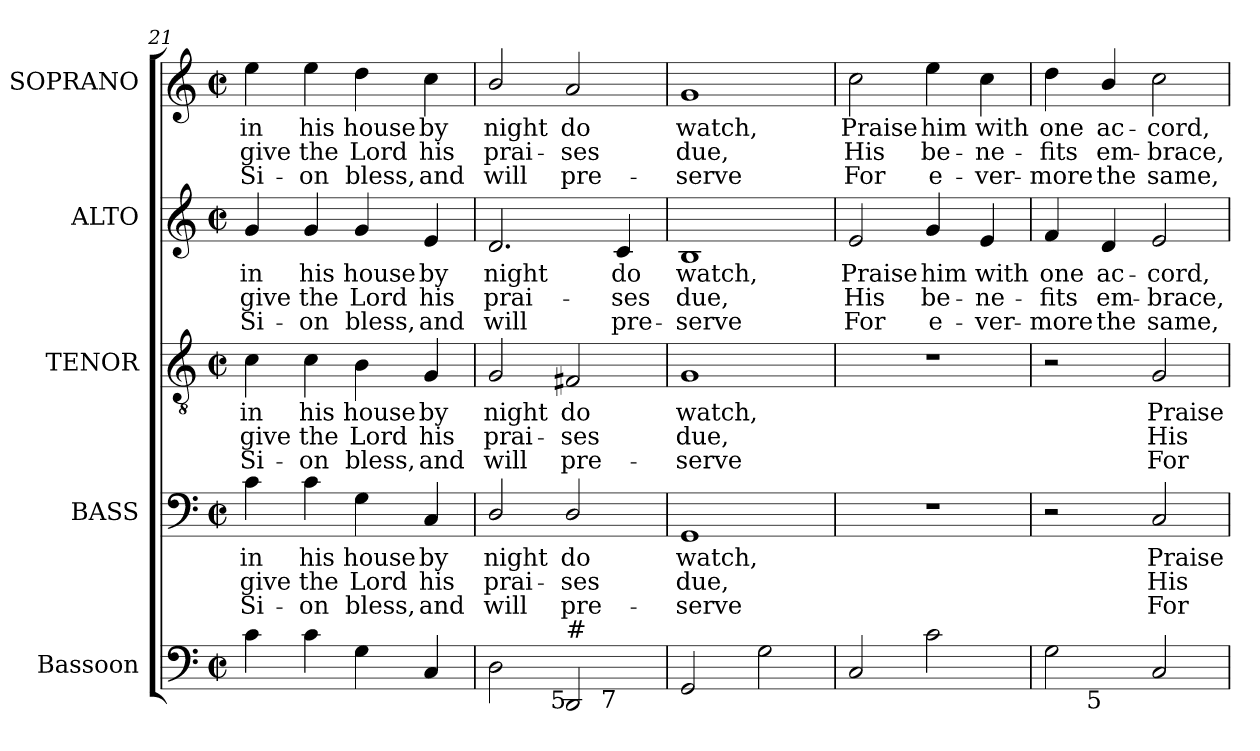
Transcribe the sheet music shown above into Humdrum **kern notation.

**kern	**kern	**text	**text	**text	**kern	**text	**text	**text	**kern	**text	**text	**text	**kern	**text	**text	**text
*part5	*part4	*part4	*part4	*part4	*part3	*part3	*part3	*part3	*part2	*part2	*part2	*part2	*part1	*part1	*part1	*part1
*staff5	*staff4	*staff4	*staff4	*staff4	*staff3	*staff3	*staff3	*staff3	*staff2	*staff2	*staff2	*staff2	*staff1	*staff1	*staff1	*staff1
*I"Bassoon	*I"BASS	*	*	*	*I"TENOR	*	*	*	*I"ALTO	*	*	*	*I"SOPRANO	*	*	*
*I'Bsn.	*I'B.	*	*	*	*I'T.	*	*	*	*I'A.	*	*	*	*I'S.	*	*	*
*clefF4	*clefF4	*	*	*	*clefGv2	*	*	*	*clefG2	*	*	*	*clefG2	*	*	*
*	*	*	*	*	*ITrd7c12	*	*	*	*	*	*	*	*	*	*	*
*k[]	*k[]	*	*	*	*k[]	*	*	*	*k[]	*	*	*	*k[]	*	*	*
*C:	*C:	*	*	*	*C:	*	*	*	*C:	*	*	*	*C:	*	*	*
*M2/2	*M2/2	*	*	*	*M2/2	*	*	*	*M2/2	*	*	*	*M2/2	*	*	*
*met(c|)	*met(c|)	*	*	*	*met(c|)	*	*	*	*met(c|)	*	*	*	*met(c|)	*	*	*
=21	=21	=21	=21	=21	=21	=21	=21	=21	=21	=21	=21	=21	=21	=21	=21	=21
!	!	!LO:LY:b:color=#000000	!LO:LY:b:color=#000000	!LO:LY:b:color=#000000	!	!	!	!	!	!	!	!	!	!	!	!
!	!	!	!	!	!	!LO:LY:b:color=#000000	!LO:LY:b:color=#000000	!LO:LY:b:color=#000000	!	!	!	!	!	!	!	!
!	!	!	!	!	!	!	!	!	!	!LO:LY:b:color=#000000	!LO:LY:b:color=#000000	!LO:LY:b:color=#000000	!	!	!	!
!	!	!	!	!	!	!	!	!	!	!	!	!	!	!LO:LY:b:color=#000000	!LO:LY:b:color=#000000	!LO:LY:b:color=#000000
4ci\	4ci\	in	give	Si-	4Ci\	in	give	Si-	4gi/	in	give	Si-	4eei\	in	give	Si-
!	!	!LO:LY:b:color=#000000	!LO:LY:b:color=#000000	!LO:LY:b:color=#000000	!	!	!	!	!	!	!	!	!	!	!	!
!	!	!	!	!	!	!LO:LY:b:color=#000000	!LO:LY:b:color=#000000	!LO:LY:b:color=#000000	!	!	!	!	!	!	!	!
!	!	!	!	!	!	!	!	!	!	!LO:LY:b:color=#000000	!LO:LY:b:color=#000000	!LO:LY:b:color=#000000	!	!	!	!
!	!	!	!	!	!	!	!	!	!	!	!	!	!	!LO:LY:b:color=#000000	!LO:LY:b:color=#000000	!LO:LY:b:color=#000000
4ci\	4ci\	his	the	-on	4Ci\	his	the	-on	4gi/	his	the	-on	4eei\	his	the	-on
!	!	!LO:LY:b:color=#000000	!LO:LY:b:color=#000000	!LO:LY:b:color=#000000	!	!	!	!	!	!	!	!	!	!	!	!
!	!	!	!	!	!	!LO:LY:b:color=#000000	!LO:LY:b:color=#000000	!LO:LY:b:color=#000000	!	!	!	!	!	!	!	!
!	!	!	!	!	!	!	!	!	!	!LO:LY:b:color=#000000	!LO:LY:b:color=#000000	!LO:LY:b:color=#000000	!	!	!	!
!	!	!	!	!	!	!	!	!	!	!	!	!	!	!LO:LY:b:color=#000000	!LO:LY:b:color=#000000	!LO:LY:b:color=#000000
4Gi\	4Gi\	house	Lord	bless,	4BBi\	house	Lord	bless,	4gi/	house	Lord	bless,	4ddi\	house	Lord	bless,
!	!	!LO:LY:b:color=#000000	!LO:LY:b:color=#000000	!LO:LY:b:color=#000000	!	!	!	!	!	!	!	!	!	!	!	!
!	!	!	!	!	!	!LO:LY:b:color=#000000	!LO:LY:b:color=#000000	!LO:LY:b:color=#000000	!	!	!	!	!	!	!	!
!	!	!	!	!	!	!	!	!	!	!LO:LY:b:color=#000000	!LO:LY:b:color=#000000	!LO:LY:b:color=#000000	!	!	!	!
!	!	!	!	!	!	!	!	!	!	!	!	!	!	!LO:LY:b:color=#000000	!LO:LY:b:color=#000000	!LO:LY:b:color=#000000
4Ci/	4Ci/	by	his	and	4GGi/	by	his	and	4ei/	by	his	and	4cci\	by	his	and
=22	=22	=22	=22	=22	=22	=22	=22	=22	=22	=22	=22	=22	=22	=22	=22	=22
!	!	!LO:LY:b:color=#000000	!LO:LY:b:color=#000000	!LO:LY:b:color=#000000	!	!	!	!	!	!	!	!	!	!	!	!
!	!	!	!	!	!	!LO:LY:b:color=#000000	!LO:LY:b:color=#000000	!LO:LY:b:color=#000000	!	!	!	!	!	!	!	!
!	!	!	!	!	!	!	!	!	!	!LO:LY:b:color=#000000	!LO:LY:b:color=#000000	!LO:LY:b:color=#000000	!	!	!	!
!LO:TX:b:rj:t=6	!	!	!	!	!	!	!	!	!	!	!	!	!	!	!	!
!LO:TX:t=4	!	!	!	!	!	!	!	!	!	!	!	!	!	!	!	!
!	!	!	!	!	!	!	!	!	!	!	!	!	!	!LO:LY:b:color=#000000	!LO:LY:b:color=#000000	!LO:LY:b:color=#000000
*^	*	*	*	*	*	*	*	*	*	*	*	*	*	*	*	*
2Di\	2.ryy	2Di/	night	prai-	will	2GGi/	night	prai-	will	2.di/	night	prai-	will	2bi/	night	prai-	will
!	!	!	!LO:LY:b:color=#000000	!LO:LY:b:color=#000000	!LO:LY:b:color=#000000	!	!	!	!	!	!	!	!	!	!	!	!
!	!	!	!	!	!	!	!LO:LY:b:color=#000000	!LO:LY:b:color=#000000	!LO:LY:b:color=#000000	!	!	!	!	!	!	!	!
!LO:TX:b:rj:t=5	!	!	!	!	!	!	!	!	!	!	!	!	!	!	!	!	!
!LO:TX:t=#	!	!	!	!	!	!	!	!	!	!	!	!	!	!	!	!	!
!	!	!	!	!	!	!	!	!	!	!	!	!	!	!	!LO:LY:b:color=#000000	!LO:LY:b:color=#000000	!LO:LY:b:color=#000000
2DDi/	.	2Di/	do	-ses	pre-	2FF#Xi/	do	-ses	pre-	.	.	.	.	2ai/	do	-ses	pre-
!	!LO:TX:b:rj:t=7	!	!	!	!	!	!	!	!	!	!	!	!	!	!	!	!
!	!	!	!	!	!	!	!	!	!	!	!LO:LY:b:color=#000000	!LO:LY:b:color=#000000	!LO:LY:b:color=#000000	!	!	!	!
.	4ryy	.	.	.	.	.	.	.	.	4ci/	do	-ses	pre-	.	.	.	.
*v	*v	*	*	*	*	*	*	*	*	*	*	*	*	*	*	*	*
=23	=23	=23	=23	=23	=23	=23	=23	=23	=23	=23	=23	=23	=23	=23	=23	=23
*^	*	*	*	*	*	*	*	*	*	*	*	*	*	*	*	*
!	!	!	!LO:LY:b:color=#000000	!LO:LY:b:color=#000000	!LO:LY:b:color=#000000	!	!	!	!	!	!	!	!	!	!	!	!
*v	*v	*	*	*	*	*	*	*	*	*	*	*	*	*	*	*	*
*^	*	*	*	*	*	*	*	*	*	*	*	*	*	*	*	*
!	!	!	!	!	!	!	!LO:LY:b:color=#000000	!LO:LY:b:color=#000000	!LO:LY:b:color=#000000	!	!	!	!	!	!	!	!
*v	*v	*	*	*	*	*	*	*	*	*	*	*	*	*	*	*	*
*^	*	*	*	*	*	*	*	*	*	*	*	*	*	*	*	*
!	!	!	!	!	!	!	!	!	!	!	!LO:LY:b:color=#000000	!LO:LY:b:color=#000000	!LO:LY:b:color=#000000	!	!	!	!
*v	*v	*	*	*	*	*	*	*	*	*	*	*	*	*	*	*	*
*^	*	*	*	*	*	*	*	*	*	*	*	*	*	*	*	*
!	!	!	!	!	!	!	!	!	!	!	!	!	!	!	!LO:LY:b:color=#000000	!LO:LY:b:color=#000000	!LO:LY:b:color=#000000
*v	*v	*	*	*	*	*	*	*	*	*	*	*	*	*	*	*	*
2GGi/	1GGi	watch,	due,	-serve	1GGi	watch,	due,	-serve	1Bi	watch,	due,	-serve	1gi	watch,	due,	-serve
2Gi\	.	.	.	.	.	.	.	.	.	.	.	.	.	.	.	.
=24	=24	=24	=24	=24	=24	=24	=24	=24	=24	=24	=24	=24	=24	=24	=24	=24
!	!	!	!	!	!	!	!	!	!	!LO:LY:b:color=#000000	!LO:LY:b:color=#000000	!LO:LY:b:color=#000000	!	!	!	!
!	!	!	!	!	!	!	!	!	!	!	!	!	!	!LO:LY:b:color=#000000	!LO:LY:b:color=#000000	!LO:LY:b:color=#000000
2Ci/	1r	.	.	.	1r	.	.	.	2ei/	Praise	His	For	2cci\	Praise	His	For
!	!	!	!	!	!	!	!	!	!	!LO:LY:b:color=#000000	!LO:LY:b:color=#000000	!LO:LY:b:color=#000000	!	!	!	!
!	!	!	!	!	!	!	!	!	!	!	!	!	!	!LO:LY:b:color=#000000	!LO:LY:b:color=#000000	!LO:LY:b:color=#000000
2ci\	.	.	.	.	.	.	.	.	4gi/	him	be-	e-	4eei\	him	be-	e-
!	!	!	!	!	!	!	!	!	!	!LO:LY:b:color=#000000	!LO:LY:b:color=#000000	!LO:LY:b:color=#000000	!	!	!	!
!	!	!	!	!	!	!	!	!	!	!	!	!	!	!LO:LY:b:color=#000000	!LO:LY:b:color=#000000	!LO:LY:b:color=#000000
.	.	.	.	.	.	.	.	.	4ei/	with	-ne-	-ver-	4cci\	with	-ne-	-ver-
=25	=25	=25	=25	=25	=25	=25	=25	=25	=25	=25	=25	=25	=25	=25	=25	=25
!	!	!	!	!	!	!	!	!	!	!LO:LY:b:color=#000000	!LO:LY:b:color=#000000	!LO:LY:b:color=#000000	!	!	!	!
!LO:TX:b:rj:t=7	!	!	!	!	!	!	!	!	!	!	!	!	!	!	!	!
!	!	!	!	!	!	!	!	!	!	!	!	!	!	!LO:LY:b:color=#000000	!LO:LY:b:color=#000000	!LO:LY:b:color=#000000
*^	*	*	*	*	*	*	*	*	*	*	*	*	*	*	*	*
2Gi\	4ryy	2r	.	.	.	2r	.	.	.	4fi/	one	-fits	-more	4ddi\	one	-fits	-more
!	!	!	!	!	!	!	!	!	!	!	!LO:LY:b:color=#000000	!LO:LY:b:color=#000000	!LO:LY:b:color=#000000	!	!	!	!
!	!LO:TX:b:rj:t=5	!	!	!	!	!	!	!	!	!	!	!	!	!	!	!	!
!	!	!	!	!	!	!	!	!	!	!	!	!	!	!	!LO:LY:b:color=#000000	!LO:LY:b:color=#000000	!LO:LY:b:color=#000000
.	2.ryy	.	.	.	.	.	.	.	.	4di/	ac-	em-	the	4bi/	ac-	em-	the
!	!	!	!LO:LY:b:color=#000000	!LO:LY:b:color=#000000	!LO:LY:b:color=#000000	!	!	!	!	!	!	!	!	!	!	!	!
!	!	!	!	!	!	!	!LO:LY:b:color=#000000	!LO:LY:b:color=#000000	!LO:LY:b:color=#000000	!	!	!	!	!	!	!	!
!	!	!	!	!	!	!	!	!	!	!	!LO:LY:b:color=#000000	!LO:LY:b:color=#000000	!LO:LY:b:color=#000000	!	!	!	!
!	!	!	!	!	!	!	!	!	!	!	!	!	!	!	!LO:LY:b:color=#000000	!LO:LY:b:color=#000000	!LO:LY:b:color=#000000
2Ci/	.	2Ci/	Praise	His	For	2GGi/	Praise	His	For	2ei/	-cord,	-brace,	same,	2cci\	-cord,	-brace,	same,
*v	*v	*	*	*	*	*	*	*	*	*	*	*	*	*	*	*	*
=	=	=	=	=	=	=	=	=	=	=	=	=	=	=	=	=
*-	*-	*-	*-	*-	*-	*-	*-	*-	*-	*-	*-	*-	*-	*-	*-	*-
